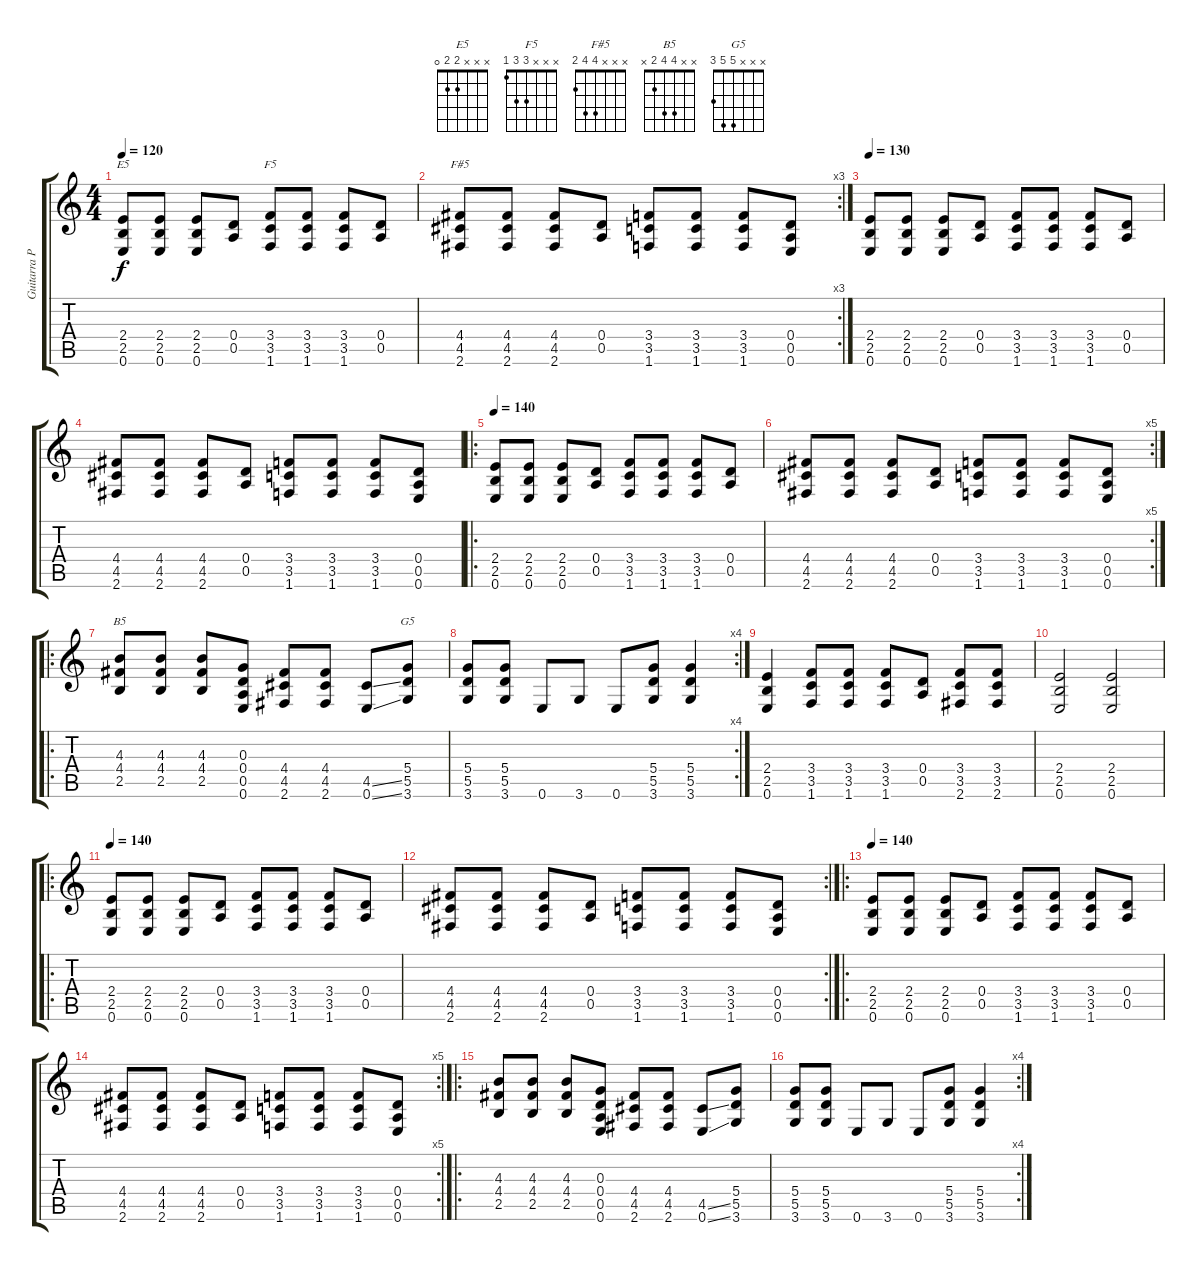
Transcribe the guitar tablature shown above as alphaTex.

\track ("Guitarra Principal" "Guitarra P") {instrument distortionguitar}
\staff {score tabs}
\tuning (E4 B3 G3 D3 A2 E2) {hide}
\chord ("E5" x x x 2 2 0)
\chord ("F5" x x x 3 3 1)
\chord ("F#5" x x x 4 4 2)
\chord ("B5" x x 4 4 2 x)
\chord ("G5" x x x 5 5 3)
\ts (4 4)
\tempo 120
\clef g2
\ks c
(2.4 2.5 0.6).8{ch "E5" dy f instrument distortionguitar} (2.4 2.5 0.6).8 (2.4 2.5 0.6).8 (0.4 0.5).8 (3.4 3.5 1.6).8{ch "F5"} (3.4 3.5 1.6).8 (3.4 3.5 1.6).8 (0.4 0.5).8 |
\rc 3
(4.4 4.5 2.6).8{ch "F#5"} (4.4 4.5 2.6).8 (4.4 4.5 2.6).8 (0.4 0.5).8 (3.4 3.5 1.6).8 (3.4 3.5 1.6).8 (3.4 3.5 1.6).8 (0.4 0.5 0.6).8 |
\tempo 130
(2.4 2.5 0.6).8 (2.4 2.5 0.6).8 (2.4 2.5 0.6).8 (0.4 0.5).8 (3.4 3.5 1.6).8 (3.4 3.5 1.6).8 (3.4 3.5 1.6).8 (0.4 0.5).8 |
(4.4 4.5 2.6).8 (4.4 4.5 2.6).8 (4.4 4.5 2.6).8 (0.4 0.5).8 (3.4 3.5 1.6).8 (3.4 3.5 1.6).8 (3.4 3.5 1.6).8 (0.4 0.5 0.6).8 |
\ro
\tempo 140
(2.4 2.5 0.6).8 (2.4 2.5 0.6).8 (2.4 2.5 0.6).8 (0.4 0.5).8 (3.4 3.5 1.6).8 (3.4 3.5 1.6).8 (3.4 3.5 1.6).8 (0.4 0.5).8 |
\rc 5
(4.4 4.5 2.6).8 (4.4 4.5 2.6).8 (4.4 4.5 2.6).8 (0.4 0.5).8 (3.4 3.5 1.6).8 (3.4 3.5 1.6).8 (3.4 3.5 1.6).8 (0.4 0.5 0.6).8 |
\ro
(4.3 4.4 2.5).8{ch "B5"} (4.3 4.4 2.5).8 (4.3 4.4 2.5).8 (0.3 0.4 0.5 0.6).8 (4.4 4.5 2.6).8 (4.4 4.5 2.6).8 (4.5{ss} 0.6{ss}).8 (5.4 5.5 3.6).8{ch "G5"} |
\rc 4
(5.4 5.5 3.6).8 (5.4 5.5 3.6).8 0.6.8 3.6.8 0.6.8 (5.4 5.5 3.6).8 (5.4 5.5 3.6).4 |
(2.4 2.5 0.6).4 (3.4 3.5 1.6).8 (3.4 3.5 1.6).8 (3.4 3.5 1.6).8 (0.4 0.5).8 (3.4 3.5 2.6).8 (3.4 3.5 2.6).8 |
(2.4 2.5 0.6).2 (2.4 2.5 0.6).2 |
\ro
\tempo 140
(2.4 2.5 0.6).8 (2.4 2.5 0.6).8 (2.4 2.5 0.6).8 (0.4 0.5).8 (3.4 3.5 1.6).8 (3.4 3.5 1.6).8 (3.4 3.5 1.6).8 (0.4 0.5).8 |
\rc 2
(4.4 4.5 2.6).8 (4.4 4.5 2.6).8 (4.4 4.5 2.6).8 (0.4 0.5).8 (3.4 3.5 1.6).8 (3.4 3.5 1.6).8 (3.4 3.5 1.6).8 (0.4 0.5 0.6).8 |
\ro
\tempo 140
(2.4 2.5 0.6).8 (2.4 2.5 0.6).8 (2.4 2.5 0.6).8 (0.4 0.5).8 (3.4 3.5 1.6).8 (3.4 3.5 1.6).8 (3.4 3.5 1.6).8 (0.4 0.5).8 |
\rc 5
(4.4 4.5 2.6).8 (4.4 4.5 2.6).8 (4.4 4.5 2.6).8 (0.4 0.5).8 (3.4 3.5 1.6).8 (3.4 3.5 1.6).8 (3.4 3.5 1.6).8 (0.4 0.5 0.6).8 |
\ro
(4.3 4.4 2.5).8 (4.3 4.4 2.5).8 (4.3 4.4 2.5).8 (0.3 0.4 0.5 0.6).8 (4.4 4.5 2.6).8 (4.4 4.5 2.6).8 (4.5{ss} 0.6{ss}).8 (5.4 5.5 3.6).8 |
\rc 4
(5.4 5.5 3.6).8 (5.4 5.5 3.6).8 0.6.8 3.6.8 0.6.8 (5.4 5.5 3.6).8 (5.4 5.5 3.6).4
